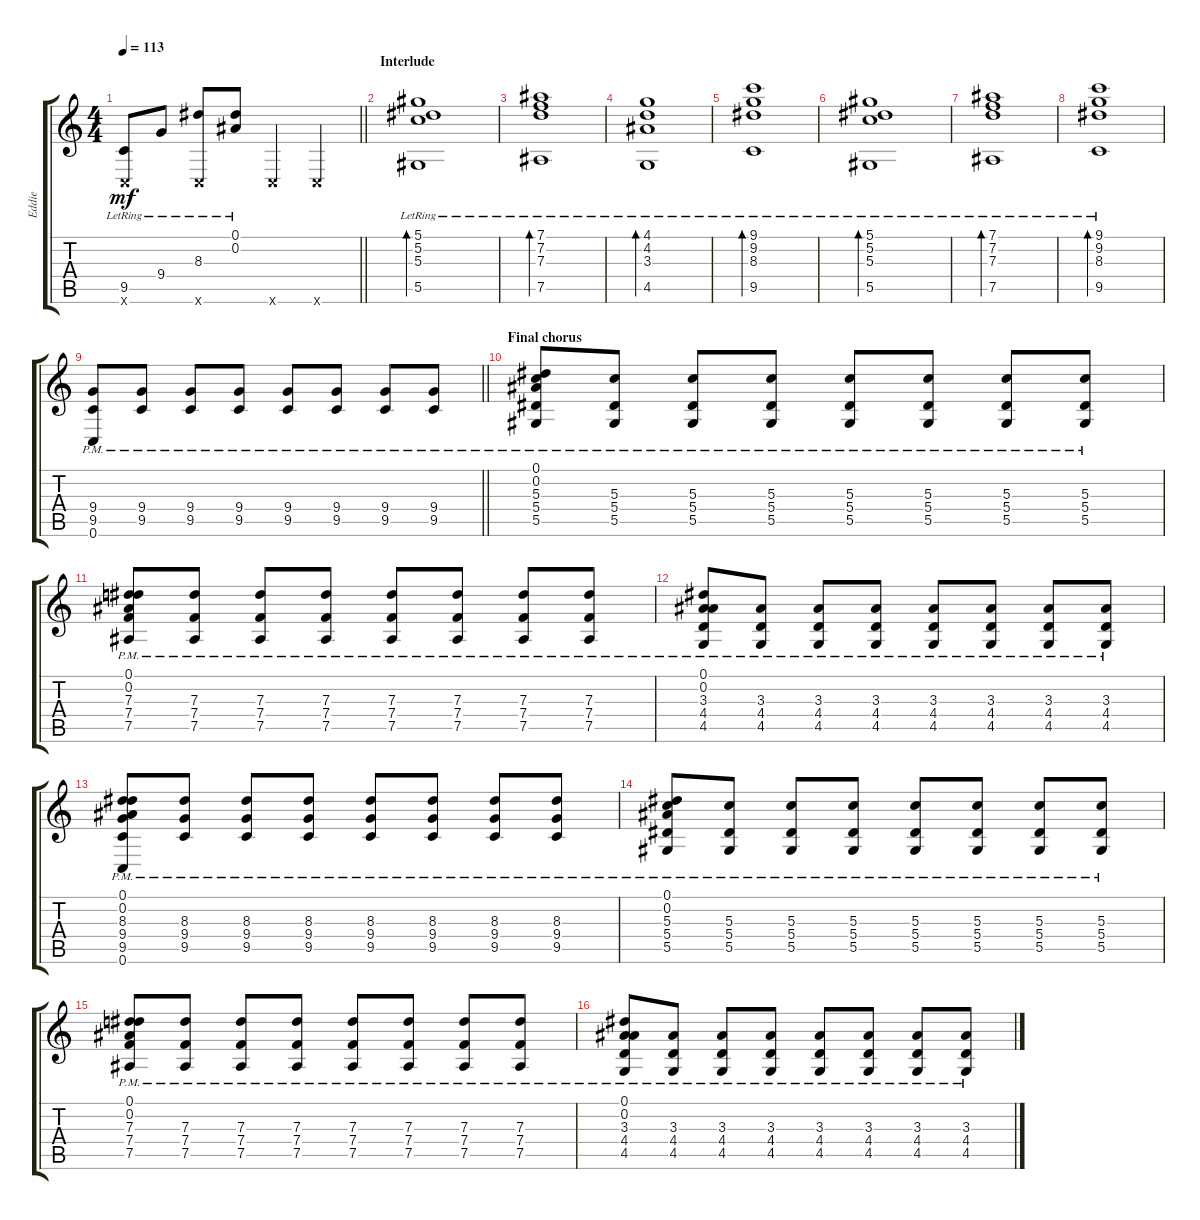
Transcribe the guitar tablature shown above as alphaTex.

\track ("Eddie" "Eddie") {instrument acousticguitarsteel}
\staff {score tabs}
\tuning (Eb4 Bb3 G3 Bb2 Eb2 C2) {hide}
\ts (4 4)
\tempo 113
\clef g2
\barLineRight lightlight
\ks c
(9.5{lr} 0.6{x}).8{dy mf} 9.4{lr}.8 (8.3{lr} 0.6{x}).8 (0.1{lr} 0.2{lr}).8 0.6{x}.4 0.6{x}.4 |
\section ("" "Interlude")
(5.1{lr} 5.2{lr} 5.3{lr} 5.5{lr}).1{bd 30} |
(7.1{lr} 7.2{lr} 7.3{lr} 7.5{lr}).1{bd 30} |
(4.1{lr} 4.2{lr} 3.3{lr} 4.5{lr}).1{bd 30} |
(9.1{lr} 9.2{lr} 8.3{lr} 9.5{lr}).1{bd 30} |
(5.1{lr} 5.2{lr} 5.3{lr} 5.5{lr}).1{bd 30} |
(7.1{lr} 7.2{lr} 7.3{lr} 7.5{lr}).1{bd 30} |
(9.1{lr} 9.2{lr} 8.3{lr} 9.5{lr}).1{bd 30} |
\barLineRight lightlight
(9.4{pm} 9.5{pm} 0.6{pm}).8 (9.4{pm} 9.5{pm}).8 (9.4{pm} 9.5{pm}).8 (9.4{pm} 9.5{pm}).8 (9.4{pm} 9.5{pm}).8 (9.4{pm} 9.5{pm}).8 (9.4{pm} 9.5{pm}).8 (9.4{pm} 9.5{pm}).8 |
\section ("" "Final chorus")
(0.1{pm} 0.2{pm} 5.3{pm} 5.4{pm} 5.5{pm}).8 (5.3{pm} 5.4{pm} 5.5{pm}).8 (5.3{pm} 5.4{pm} 5.5{pm}).8 (5.3{pm} 5.4{pm} 5.5{pm}).8 (5.3{pm} 5.4{pm} 5.5{pm}).8 (5.3{pm} 5.4{pm} 5.5{pm}).8 (5.3{pm} 5.4{pm} 5.5{pm}).8 (5.3{pm} 5.4{pm} 5.5{pm}).8 |
(0.1{pm} 0.2{pm} 7.3{pm} 7.4{pm} 7.5{pm}).8 (7.3{pm} 7.4{pm} 7.5{pm}).8 (7.3{pm} 7.4{pm} 7.5{pm}).8 (7.3{pm} 7.4{pm} 7.5{pm}).8 (7.3{pm} 7.4{pm} 7.5{pm}).8 (7.3{pm} 7.4{pm} 7.5{pm}).8 (7.3{pm} 7.4{pm} 7.5{pm}).8 (7.3{pm} 7.4{pm} 7.5{pm}).8 |
(0.1{pm} 0.2{pm} 3.3{pm} 4.4{pm} 4.5{pm}).8 (3.3{pm} 4.4{pm} 4.5{pm}).8 (3.3{pm} 4.4{pm} 4.5{pm}).8 (3.3{pm} 4.4{pm} 4.5{pm}).8 (3.3{pm} 4.4{pm} 4.5{pm}).8 (3.3{pm} 4.4{pm} 4.5{pm}).8 (3.3{pm} 4.4{pm} 4.5{pm}).8 (3.3{pm} 4.4{pm} 4.5{pm}).8 |
(0.1{pm} 0.2{pm} 8.3{pm} 9.4{pm} 9.5{pm} 0.6{pm}).8 (8.3{pm} 9.4{pm} 9.5{pm}).8 (8.3{pm} 9.4{pm} 9.5{pm}).8 (8.3{pm} 9.4{pm} 9.5{pm}).8 (8.3{pm} 9.4{pm} 9.5{pm}).8 (8.3{pm} 9.4{pm} 9.5{pm}).8 (8.3{pm} 9.4{pm} 9.5{pm}).8 (8.3{pm} 9.4{pm} 9.5{pm}).8 |
(0.1{pm} 0.2{pm} 5.3{pm} 5.4{pm} 5.5{pm}).8 (5.3{pm} 5.4{pm} 5.5{pm}).8 (5.3{pm} 5.4{pm} 5.5{pm}).8 (5.3{pm} 5.4{pm} 5.5{pm}).8 (5.3{pm} 5.4{pm} 5.5{pm}).8 (5.3{pm} 5.4{pm} 5.5{pm}).8 (5.3{pm} 5.4{pm} 5.5{pm}).8 (5.3{pm} 5.4{pm} 5.5{pm}).8 |
(0.1{pm} 0.2{pm} 7.3{pm} 7.4{pm} 7.5{pm}).8 (7.3{pm} 7.4{pm} 7.5{pm}).8 (7.3{pm} 7.4{pm} 7.5{pm}).8 (7.3{pm} 7.4{pm} 7.5{pm}).8 (7.3{pm} 7.4{pm} 7.5{pm}).8 (7.3{pm} 7.4{pm} 7.5{pm}).8 (7.3{pm} 7.4{pm} 7.5{pm}).8 (7.3{pm} 7.4{pm} 7.5{pm}).8 |
(0.1{pm} 0.2{pm} 3.3{pm} 4.4{pm} 4.5{pm}).8 (3.3{pm} 4.4{pm} 4.5{pm}).8 (3.3{pm} 4.4{pm} 4.5{pm}).8 (3.3{pm} 4.4{pm} 4.5{pm}).8 (3.3{pm} 4.4{pm} 4.5{pm}).8 (3.3{pm} 4.4{pm} 4.5{pm}).8 (3.3{pm} 4.4{pm} 4.5{pm}).8 (3.3{pm} 4.4{pm} 4.5{pm}).8
